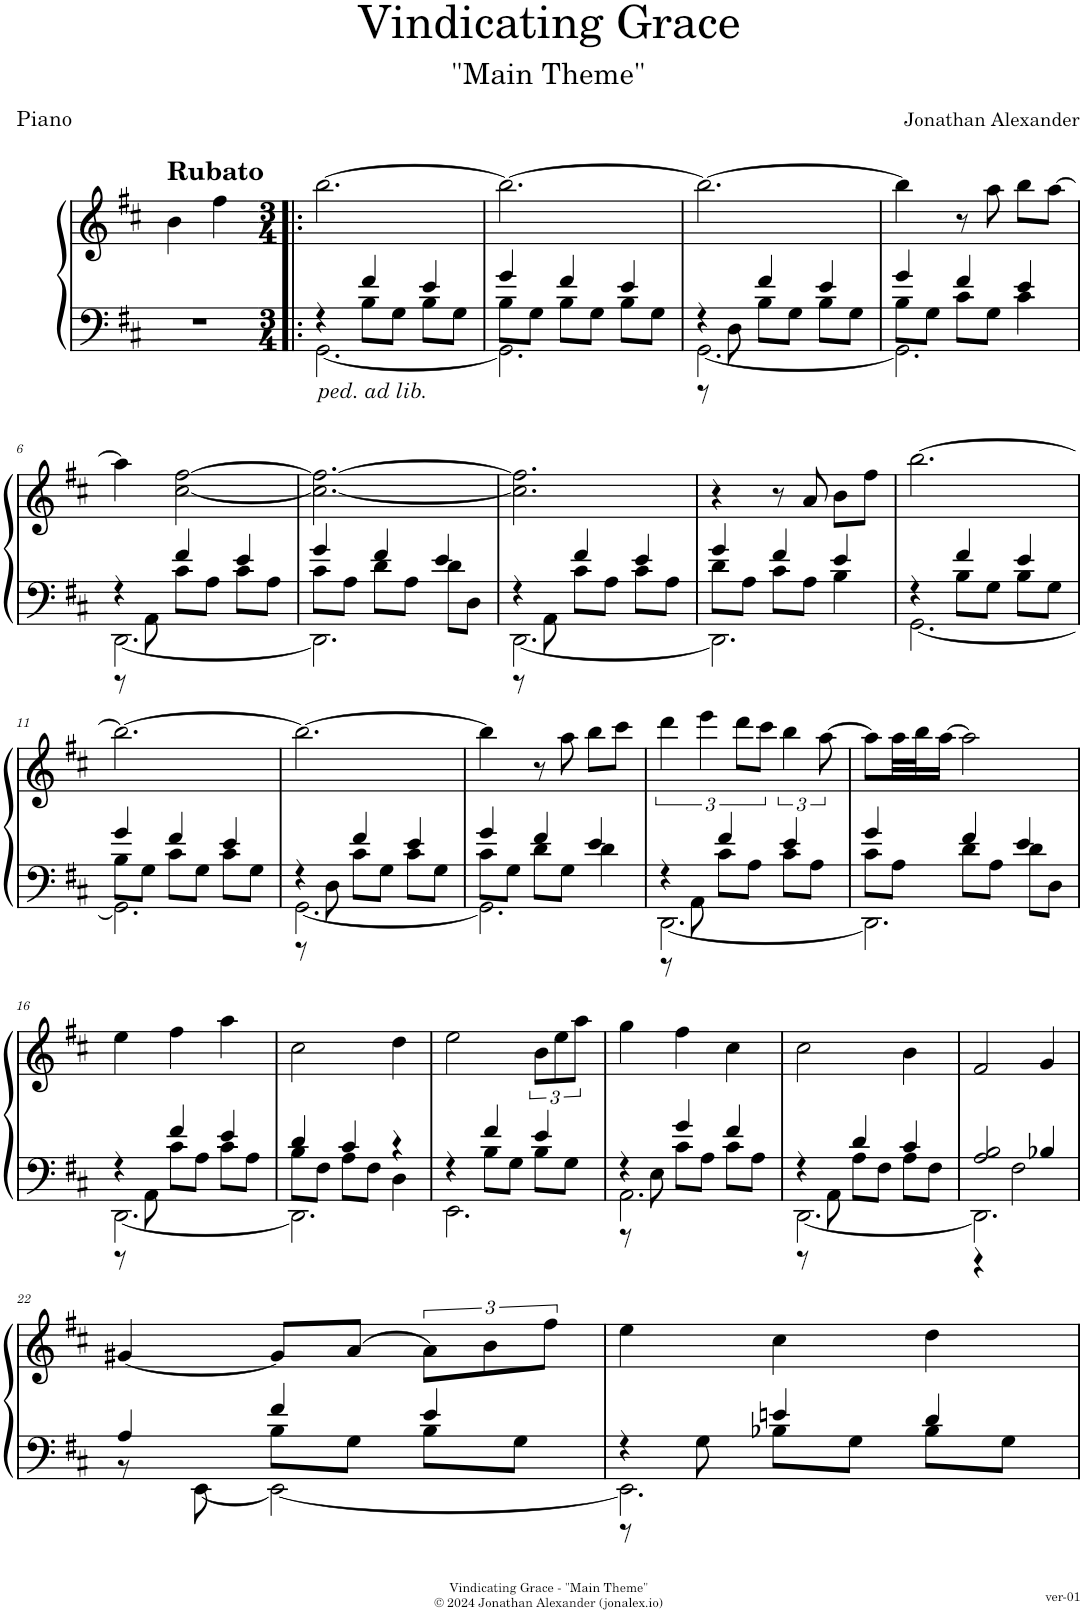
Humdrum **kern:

**kern	**kern
*part1	*part1
*staff2	*staff1
*I"钢琴	*
*clefF4	*clefG2
*k[f#c#]	*k[f#c#]
*M2/4	*M2/4
=1	=1
!	!LO:TX:a:B:t=Rubato
2r	4b\
.	4ff#\
=2!|:	=2!|:
*M3/4	*M3/4
*^	*
*	*^	*
!LO:TX:b:i:t=ped. ad lib.	!	!	!
4r	[2.GG\	4ryy	[2.bb\
4f#/	.	8B\L	.
.	.	8G\J	.
4e/	.	8B\L	.
.	.	8G\J	.
=3	=3	=3	=3
4g/	2.GG\]	8B\L	2.bb\_
.	.	8G\J	.
4f#/	.	8B\L	.
.	.	8G\J	.
4e/	.	8B\L	.
.	.	8G\J	.
=4	=4	=4	=4
4r	[2.GG\	8r	2.bb\_
.	.	8D\	.
4f#/	.	8B\L	.
.	.	8G\J	.
4e/	.	8B\L	.
.	.	8G\J	.
=5	=5	=5	=5
4g/	2.GG\]	8B\L	4bb\]
.	.	8G\J	.
4f#/	.	8c#\L	8r
.	.	8G\J	8aa\
4e/	.	4c#\	8bb\L
.	.	.	[8aa\J
!!LO:LB:g=z
=6	=6	=6	=6
4r	[2.DD\	8r	4aa\]
.	.	8AA\	.
4f#/	.	8c#\L	[2cc#\ [2ff#\
.	.	8A\J	.
4e/	.	8c#\L	.
.	.	8A\J	.
=7	=7	=7	=7
4g/	2.DD\]	8c#\L	2.cc#\_ 2.ff#\_
.	.	8A\J	.
4f#/	.	8d\L	.
.	.	8A\J	.
4e/	.	8d\L	.
.	.	8D\J	.
=8	=8	=8	=8
4r	[2.DD\	8r	2.cc#\] 2.ff#\]
.	.	8AA\	.
4f#/	.	8c#\L	.
.	.	8A\J	.
4e/	.	8c#\L	.
.	.	8A\J	.
=9	=9	=9	=9
4g/	2.DD\]	8d\L	4r
.	.	8A\J	.
4f#/	.	8c#\L	8r
.	.	8A\J	8a/
4e/	.	4B\	8b\L
.	.	.	8ff#\J
=10	=10	=10	=10
4r	[2.GG\	4ryy	[2.bb\
4f#/	.	8B\L	.
.	.	8G\J	.
4e/	.	8B\L	.
.	.	8G\J	.
!!LO:LB:g=z
=11	=11	=11	=11
4g/	2.GG\]	8B\L	2.bb\_
.	.	8G\J	.
4f#/	.	8c#\L	.
.	.	8G\J	.
4e/	.	8c#\L	.
.	.	8G\J	.
=12	=12	=12	=12
4r	[2.GG\	8r	2.bb\_
.	.	8D\	.
4f#/	.	8c#\L	.
.	.	8G\J	.
4e/	.	8c#\L	.
.	.	8G\J	.
=13	=13	=13	=13
4g/	2.GG\]	8c#\L	4bb\]
.	.	8G\J	.
4f#/	.	8d\L	8r
.	.	8G\J	8aa\
4e/	.	4d\	8bb\L
.	.	.	8ccc#\J
=14	=14	=14	=14
4r	[2.DD\	8r	6ddd\
.	.	8AA\	.
.	.	.	6eee\
4f#/	.	8c#\L	.
.	.	.	12ddd\L
.	.	8A\J	.
.	.	.	12ccc#\J
4e/	.	8c#\L	6bb\
.	.	8A\J	.
.	.	.	[12aa\
=15	=15	=15	=15
4g/	2.DD\]	8c#\L	8aa\L]
.	.	8A\J	32aa\LL
.	.	.	32bb\J
.	.	.	[16aa\JJ
4f#/	.	8d\L	2aa\]
.	.	8A\J	.
4e/	.	8d\L	.
.	.	8D\J	.
!!LO:LB:g=z
=16	=16	=16	=16
4r	[2.DD\	8r	4ee\
.	.	8AA\	.
4f#/	.	8c#\L	4ff#\
.	.	8A\J	.
4e/	.	8c#\L	4aa\
.	.	8A\J	.
=17	=17	=17	=17
4d/	2.DD\]	8B\L	2cc#\
.	.	8F#\J	.
4c#/	.	8A\L	.
.	.	8F#\J	.
4r	.	4D\	4dd\
=18	=18	=18	=18
4r	2.EE\	4ryy	2ee\
4f#/	.	8B\L	.
.	.	8G\J	.
4e/	.	8B\L	12b\L
.	.	.	12ee\
.	.	8G\J	.
.	.	.	12aa\J
=19	=19	=19	=19
4r	2.AA\	8r	4gg\
.	.	8E\	.
4g/	.	8c#\L	4ff#\
.	.	8A\J	.
4f#/	.	8c#\L	4cc#\
.	.	8A\J	.
=20	=20	=20	=20
4r	[2.DD\	8r	2cc#\
.	.	8AA\	.
4d/	.	8A\L	.
.	.	8F#\J	.
4c#/	.	8A\L	4b\
.	.	8F#\J	.
=21	=21	=21	=21
2A/ 2B/	2.DD\]	4r	2f#/
.	.	2F#\	.
4B-X/	.	.	4g/
!!LO:LB:g=z
=22	=22	=22	=22
4A/	8r	4ryy	[4g#X/
.	[8EE\	.	.
4f#/	2EE\_	8B\L	8g#/L]
.	.	8G\J	[8a/J
4e/	.	8B\L	12a\L]
.	.	.	12b\
.	.	8G\J	.
.	.	.	12ff#\J
=23	=23	=23	=23
4r	2.EE\]	8r	4ee\
.	.	8G\	.
4en/	.	8B-X\L	4cc#\
.	.	8G\J	.
4d/	.	8B-\L	4dd\
.	.	8G\J	.
*v	*v	*v	*
=	=
*-	*-
